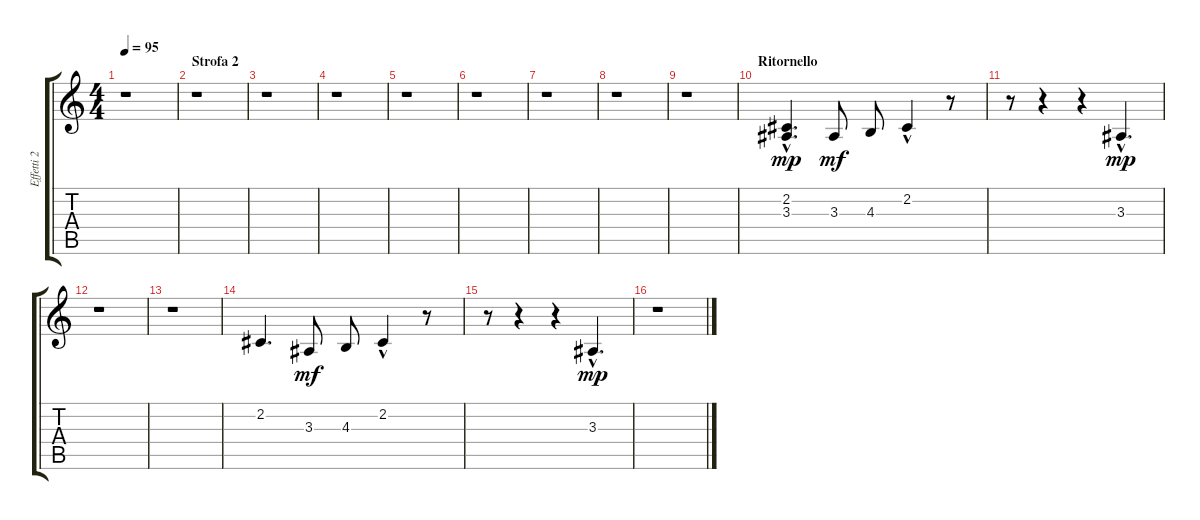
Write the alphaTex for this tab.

\track ("Effetti 2" "Effetti 2") {instrument lead5charang}
\staff {score tabs}
\tuning (E4 B3 G3 D3 A2 E2) {hide}
\ts (4 4)
\tempo 95
\clef g2
\ks c
r.1{dy mp} |
\section ("" "Strofa 2")
r.1 |
r.1 |
r.1 |
r.1 |
r.1 |
r.1 |
r.1 |
r.1 |
\section ("" "Ritornello")
(2.2 3.3{hac}).4{d instrument lead5charang} 3.3.8{dy mf} 4.3.8 2.2{hac}.4 r.8 |
r.8 r.4 r.4 3.3{hac}.4{d dy mp} |
r.1 |
r.1 |
2.2.4{d} 3.3.8{dy mf} 4.3.8 2.2{hac}.4 r.8 |
r.8 r.4 r.4 3.3{hac}.4{d dy mp} |
r.1
